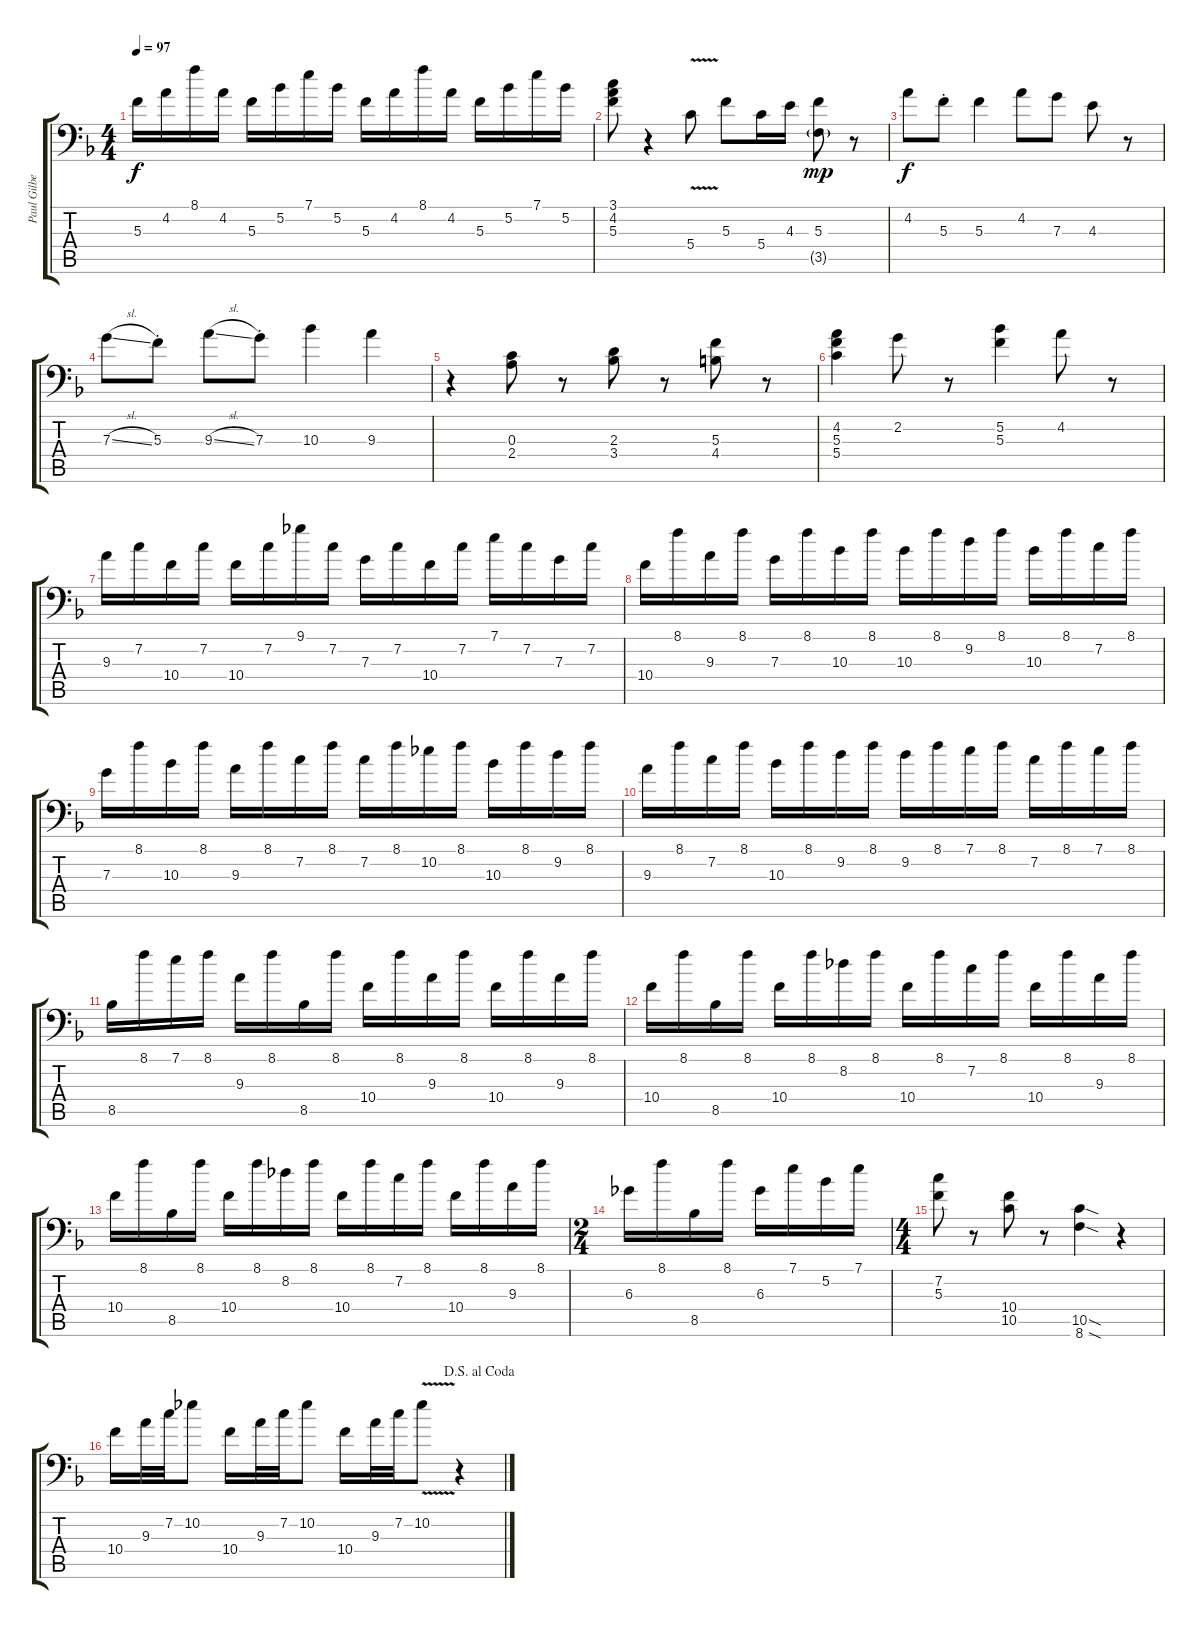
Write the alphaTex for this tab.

\track ("Paul Gilbert" "Paul Gilbe") {instrument distortionguitar}
\staff {score tabs}
\tuning (A3 F3 C3 G2 D2 A1) {hide}
\ts (4 4)
\tempo 97
\clef f4
\ks f
5.3.16{dy f} 4.2.16 8.1.16 4.2.16 5.3.16 5.2.16 7.1.16 5.2.16 5.3.16 4.2.16 8.1.16 4.2.16 5.3.16 5.2.16 7.1.16 5.2.16 |
(3.1 4.2 5.3).8 r.4 5.4{v}.8 5.3.8 5.4.16 4.3.16 (5.3 3.5{g}).8{dy mp} r.8 |
4.2.8{dy f} 5.3{st}.8 5.3.4 4.2.8 7.3.8 4.3.8 r.8 |
7.3{sl}.8 5.3{st}.8 9.3{sl}.8 7.3{st}.8 10.3.4 9.3.4 |
r.4 (0.3 2.4).8 r.8 (2.3 3.4).8 r.8 (5.3 4.4).8 r.8 |
(4.2 5.3 5.4).4 2.2.8 r.8 (5.2 5.3).4 4.2.8 r.8 |
9.3.16 7.2.16 10.4.16 7.2.16 10.4.16 7.2.16 9.1.16 7.2.16 7.3.16 7.2.16 10.4.16 7.2.16 7.1.16 7.2.16 7.3.16 7.2.16 |
10.4.16 8.1.16 9.3.16 8.1.16 7.3.16 8.1.16 10.3.16 8.1.16 10.3.16 8.1.16 9.2.16 8.1.16 10.3.16 8.1.16 7.2.16 8.1.16 |
7.3.16 8.1.16 10.3.16 8.1.16 9.3.16 8.1.16 7.2.16 8.1.16 7.2.16 8.1.16 10.2.16 8.1.16 10.3.16 8.1.16 9.2.16 8.1.16 |
9.3.16 8.1.16 7.2.16 8.1.16 10.3.16 8.1.16 9.2.16 8.1.16 9.2.16 8.1.16 7.1.16 8.1.16 7.2.16 8.1.16 7.1.16 8.1.16 |
8.5.16 8.1.16 7.1.16 8.1.16 9.3.16 8.1.16 8.5.16 8.1.16 10.4.16 8.1.16 9.3.16 8.1.16 10.4.16 8.1.16 9.3.16 8.1.16 |
10.4.16 8.1.16 8.5.16 8.1.16 10.4.16 8.1.16 8.2.16 8.1.16 10.4.16 8.1.16 7.2.16 8.1.16 10.4.16 8.1.16 9.3.16 8.1.16 |
10.4.16 8.1.16 8.5.16 8.1.16 10.4.16 8.1.16 8.2.16 8.1.16 10.4.16 8.1.16 7.2.16 8.1.16 10.4.16 8.1.16 9.3.16 8.1.16 |
\ts (2 4)
6.3.16 8.1.16 8.5.16 8.1.16 6.3.16 7.1.16 5.2.16 7.1.16 |
\ts (4 4)
(7.2 5.3).8 r.8 (10.4 10.5).8 r.8 (10.5{sod} 8.6{sod}).4 r.4 |
\jump dalsegnoalcoda
10.4.16 9.3.32 7.2.32 10.2.8 10.4.16 9.3.32 7.2.32 10.2.8 10.4.16 9.3.32 7.2.32 10.2{v}.8 r.4
